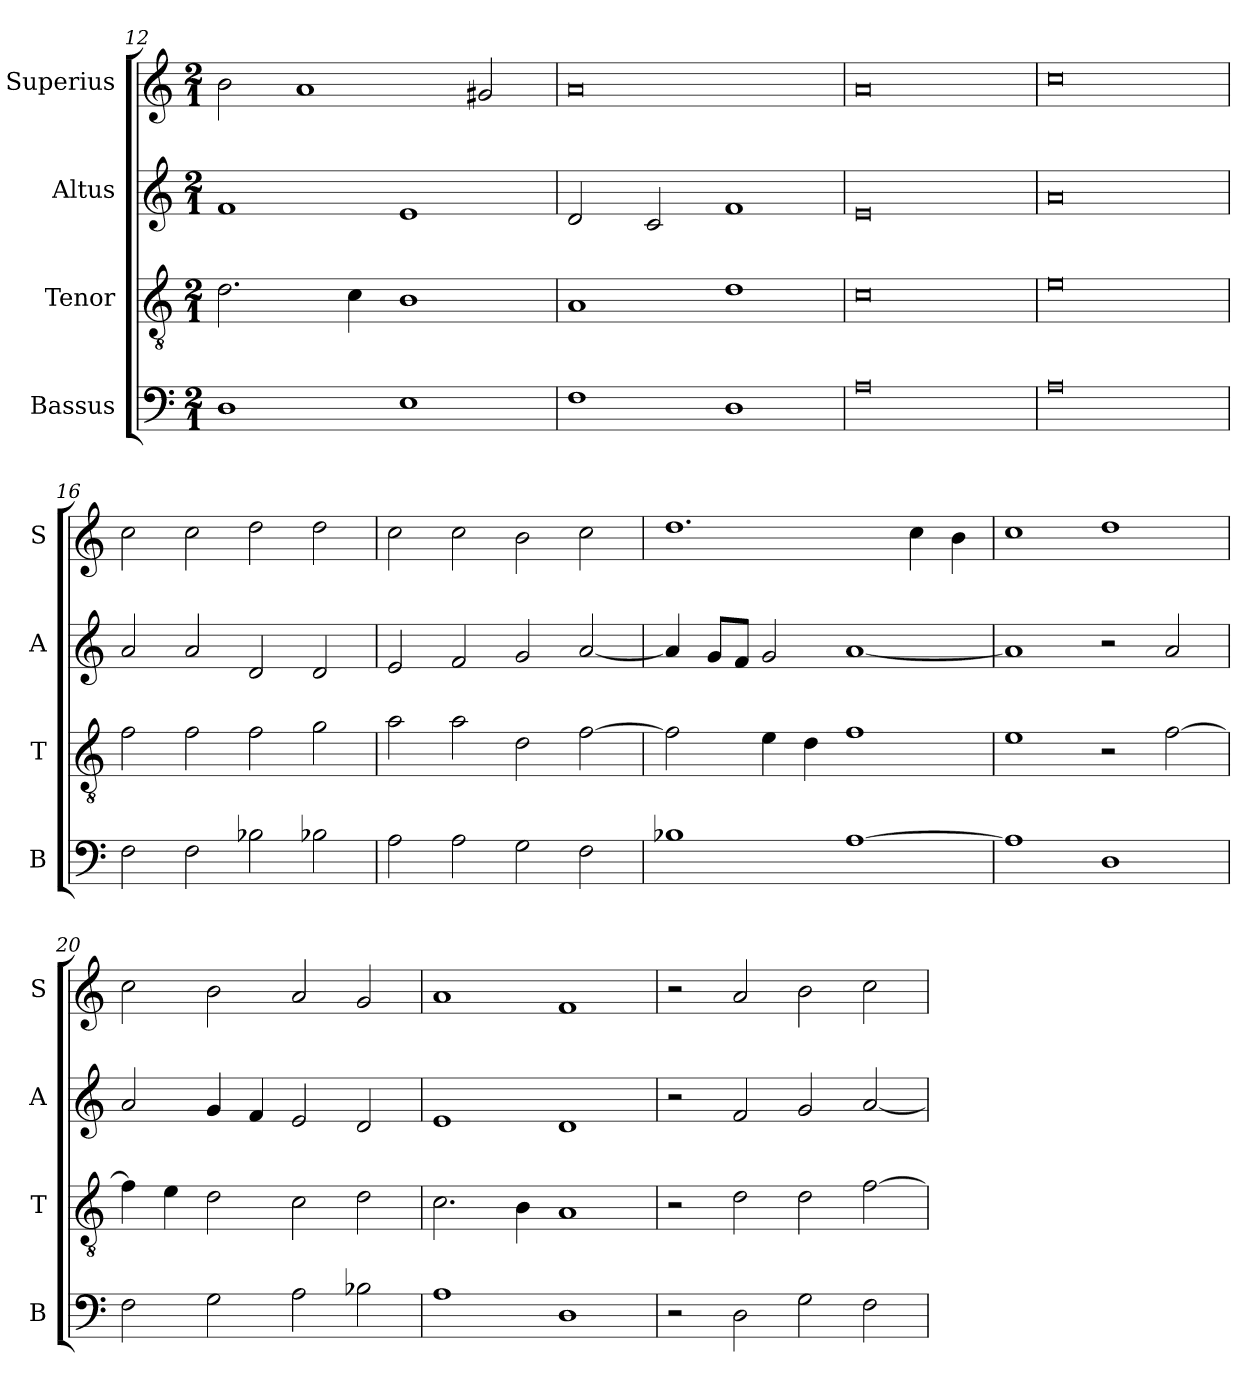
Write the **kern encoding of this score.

**kern	**kern	**kern	**kern
*part4	*part3	*part2	*part1
*staff4	*staff3	*staff2	*staff1
*I"Bassus	*I"Tenor	*I"Altus	*I"Superius
*I'B	*I'T	*I'A	*I'S
*clefF4	*clefGv2	*clefG2	*clefG2
*k[]	*k[]	*k[]	*k[]
*C:	*C:	*C:	*C:
*M2/1	*M2/1	*M2/1	*M2/1
=12	=12	=12	=12
1D	2.d	1f	2b
.	.	.	1a
.	4c	.	.
1E	1B	1e	.
.	.	.	2g#X
=13	=13	=13	=13
1F	1A	2d	0a
.	.	2c	.
1D	1d	1f	.
=14	=14	=14	=14
0A	0c	0e	0a
=15	=15	=15	=15
0A	0e	0a	0cc
=16	=16	=16	=16
2F	2f	2a	2cc
2F	2f	2a	2cc
2B-X	2f	2d	2dd
2B-X	2g	2d	2dd
=17	=17	=17	=17
2A	2a	2e	2cc
2A	2a	2f	2cc
2G	2d	2g	2b
2F	[2f	[2a	2cc
=18	=18	=18	=18
1B-X	2f]	4a]	1.dd
.	.	8gL	.
.	.	8fJ	.
.	4e	2g	.
.	4d	.	.
[1A	1f	[1a	.
.	.	.	4cc
.	.	.	4b
=19	=19	=19	=19
1A]	1e	1a]	1cc
1D	2r	2r	1dd
.	[2f	2a	.
=20	=20	=20	=20
2F	4f]	2a	2cc
.	4e	.	.
2G	2d	4g	2b
.	.	4f	.
2A	2c	2e	2a
2B-X	2d	2d	2g
=21	=21	=21	=21
1A	2.c	1e	1a
.	4B	.	.
1D	1A	1d	1f
=22	=22	=22	=22
2r	2r	2r	2r
2D	2d	2f	2a
2G	2d	2g	2b
2F	[2f	[2a	2cc
=	=	=	=
*-	*-	*-	*-
